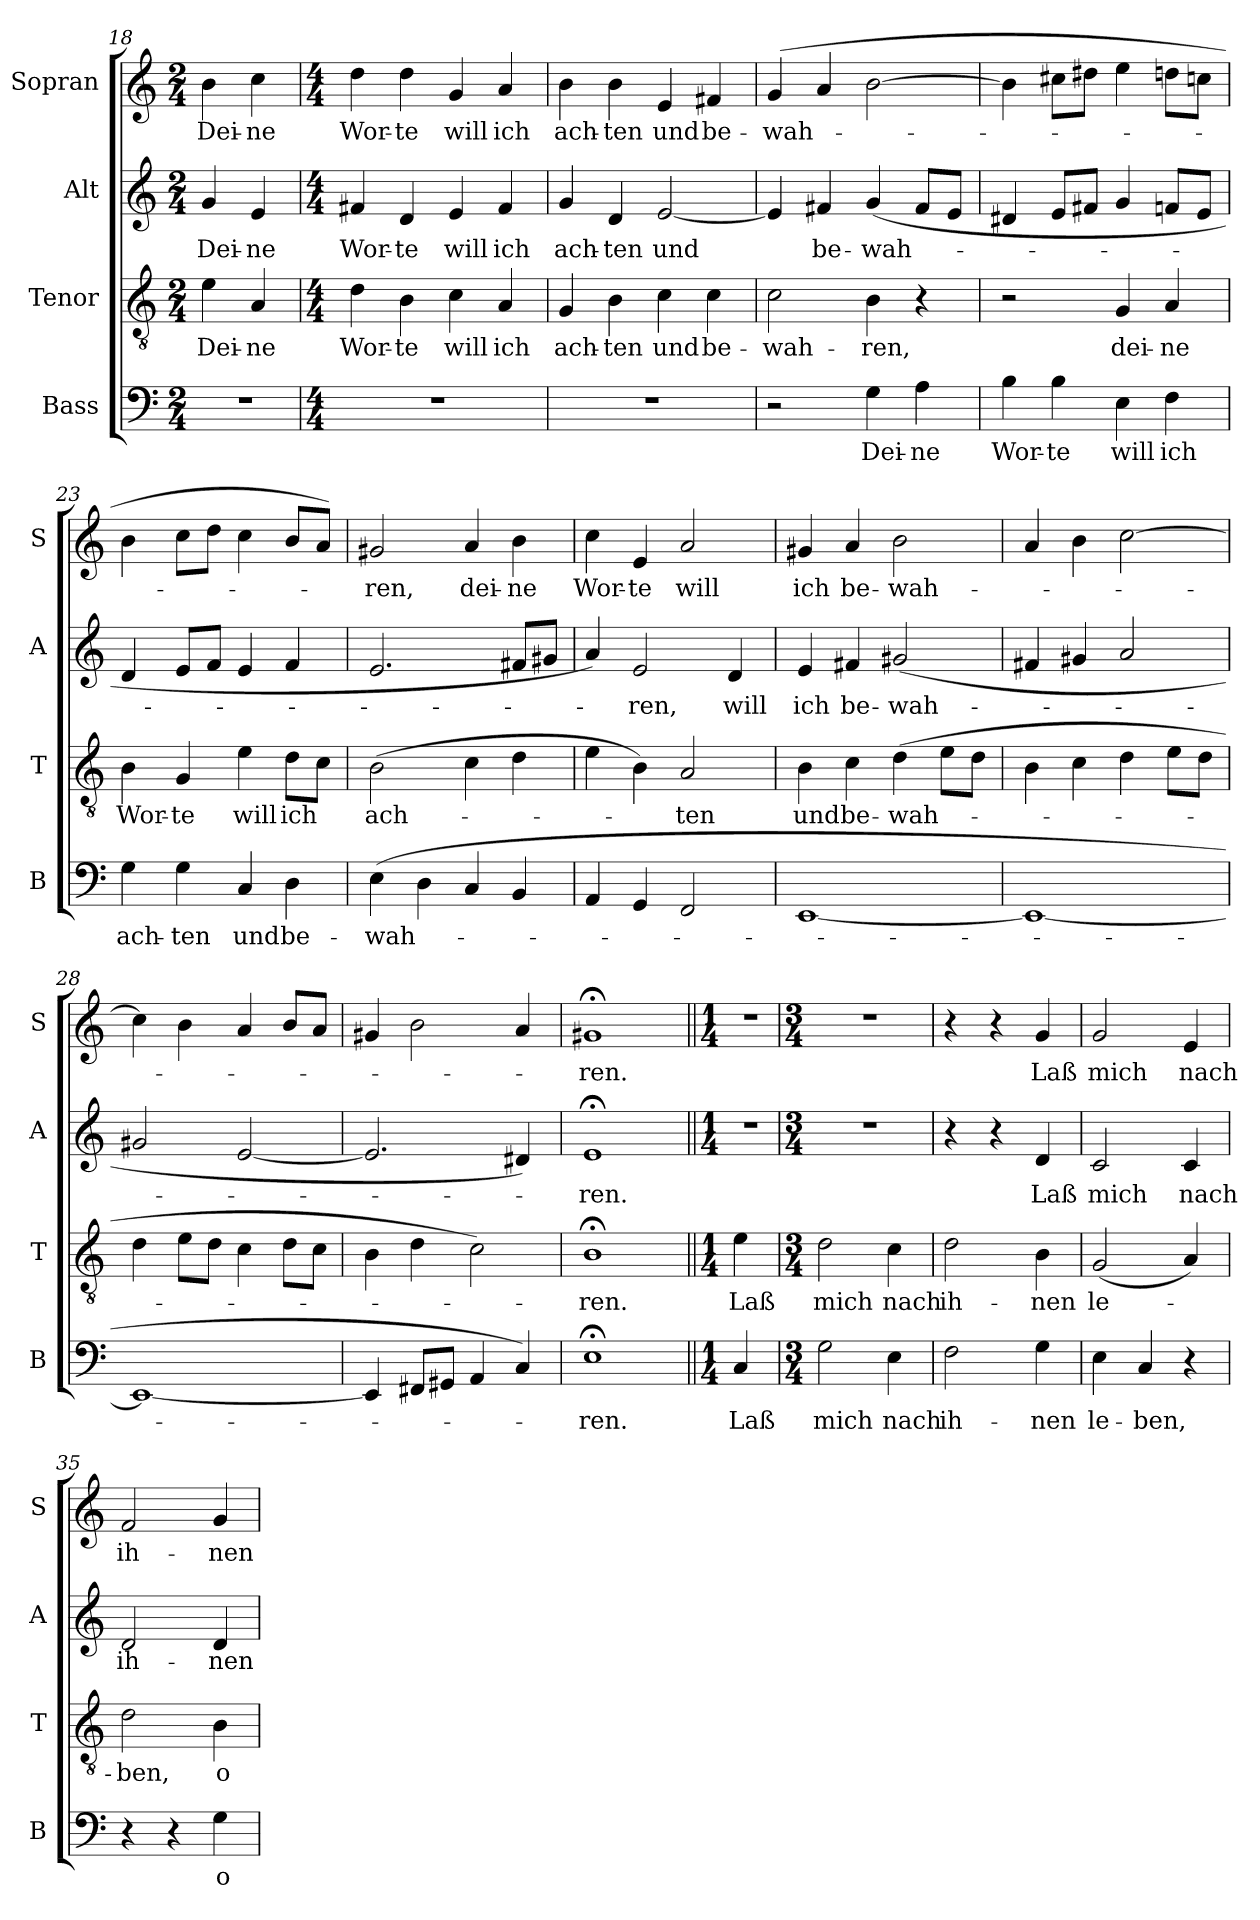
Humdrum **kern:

**kern	**text	**kern	**text	**kern	**text	**kern	**text
*part4	*part4	*part3	*part3	*part2	*part2	*part1	*part1
*staff4	*staff4	*staff3	*staff3	*staff2	*staff2	*staff1	*staff1
*I"Bass	*	*I"Tenor	*	*I"Alt	*	*I"Sopran	*
*I'B	*	*I'T	*	*I'A	*	*I'S	*
*clefF4	*	*clefGv2	*	*clefG2	*	*clefG2	*
*k[]	*	*k[]	*	*k[]	*	*k[]	*
*M2/4	*	*M2/4	*	*M2/4	*	*M2/4	*
=18	=18	=18	=18	=18	=18	=18	=18
!	!	!	!LO:LY:b	!	!LO:LY:b	!	!LO:LY:b
2r	.	4e\	Dei-	4g/	Dei-	4b\	Dei-
!	!	!	!LO:LY:b	!	!LO:LY:b	!	!LO:LY:b
.	.	4A/	-ne	4e/	-ne	4cc\	-ne
=19	=19	=19	=19	=19	=19	=19	=19
*M4/4	*	*M4/4	*	*M4/4	*	*M4/4	*
!	!	!	!LO:LY:b	!	!LO:LY:b	!	!LO:LY:b
1r	.	4d\	Wor-	4f#X/	Wor-	4dd\	Wor-
!	!	!	!LO:LY:b	!	!LO:LY:b	!	!LO:LY:b
.	.	4B\	-te	4d/	-te	4dd\	-te
!	!	!	!LO:LY:b	!	!LO:LY:b	!	!LO:LY:b
.	.	4c\	will	4e/	will	4g/	will
!	!	!	!LO:LY:b	!	!LO:LY:b	!	!LO:LY:b
.	.	4A/	ich	4f#/	ich	4a/	ich
=20	=20	=20	=20	=20	=20	=20	=20
!	!	!	!LO:LY:b	!	!LO:LY:b	!	!LO:LY:b
1r	.	4G/	ach-	4g/	ach-	4b\	ach-
!	!	!	!LO:LY:b	!	!LO:LY:b	!	!LO:LY:b
.	.	4B\	-ten	4d/	-ten	4b\	-ten
!	!	!	!LO:LY:b	!	!LO:LY:b	!	!LO:LY:b
.	.	4c\	und	[2e/	und	4e/	und
!	!	!	!LO:LY:b	!	!	!	!LO:LY:b
.	.	4c\	be-	.	.	4f#X/	be-
!!LO:LB:g=z
=21	=21	=21	=21	=21	=21	=21	=21
!	!	!	!LO:LY:b	!	!	!	!LO:LY:b
2r	.	2c\	-wah-	4e/]	.	(>4g/	-wah-
!	!	!	!	!	!LO:LY:b	!	!
.	.	.	.	4f#X/	be-	4a/	.
!	!LO:LY:b	!	!LO:LY:b	!	!LO:LY:b	!	!
4G\	Dei-	4B\	-ren,	(>4g/	-wah-	[2b\	.
!	!LO:LY:b	!	!	!	!	!	!
4A\	-ne	4r	.	8f#/L	.	.	.
.	.	.	.	8e/J	.	.	.
=22	=22	=22	=22	=22	=22	=22	=22
!	!LO:LY:b	!	!	!	!	!	!
4B\	Wor-	2r	.	4d#X/	.	4b\]	.
!	!LO:LY:b	!	!	!	!	!	!
4B\	-te	.	.	8e/L	.	8cc#X\L	.
.	.	.	.	8f#X/J	.	8dd#X\J	.
!	!LO:LY:b	!	!LO:LY:b	!	!	!	!
4E\	will	4G/	dei-	4g/	.	4ee\	.
!	!LO:LY:b	!	!LO:LY:b	!	!	!	!
4F\	ich	4A/	-ne	8fn/L	.	8ddn\L	.
.	.	.	.	8e/J	.	8ccn\J	.
=23	=23	=23	=23	=23	=23	=23	=23
!	!LO:LY:b	!	!LO:LY:b	!	!	!	!
4G\	ach-	4B\	Wor-	4d/	.	4b\	.
!	!LO:LY:b	!	!LO:LY:b	!	!	!	!
4G\	-ten	4G/	-te	8e/L	.	8cc\L	.
.	.	.	.	8f/J	.	8dd\J	.
!	!LO:LY:b	!	!LO:LY:b	!	!	!	!
4C/	und	4e\	will	4e/	.	4cc\	.
!	!LO:LY:b	!	!LO:LY:b	!	!	!	!
4D\	be-	8d\L	ich	4f/	.	8b/L	.
.	.	8c\J	.	.	.	8a/J)	.
=24	=24	=24	=24	=24	=24	=24	=24
!	!LO:LY:b	!	!LO:LY:b	!	!	!	!LO:LY:b
(>4E\	-wah-	(>2B\	ach-	2.e/	.	2g#X/	-ren,
4D\	.	.	.	.	.	.	.
!	!	!	!	!	!	!	!LO:LY:b
4C/	.	4c\	.	.	.	4a/	dei-
!	!	!	!	!	!	!	!LO:LY:b
4BB/	.	4d\	.	8f#X/L	.	4b\	-ne
.	.	.	.	8g#X/J	.	.	.
=25	=25	=25	=25	=25	=25	=25	=25
!	!	!	!	!	!	!	!LO:LY:b
4AA/	.	4e\	.	4a/)	.	4cc\	Wor-
!	!	!	!	!	!LO:LY:b	!	!LO:LY:b
4GG/	.	4B\)	.	2e/	-ren,	4e/	-te
!	!	!	!LO:LY:b	!	!	!	!LO:LY:b
2FF/	.	2A/	-ten	.	.	2a/	will
!	!	!	!	!	!LO:LY:b	!	!
.	.	.	.	4d/	will	.	.
!!LO:PB:g=z
=26	=26	=26	=26	=26	=26	=26	=26
!	!	!	!LO:LY:b	!	!LO:LY:b	!	!LO:LY:b
[1EE	.	4B\	und	4e/	ich	4g#X/	ich
!	!	!	!LO:LY:b	!	!LO:LY:b	!	!LO:LY:b
.	.	4c\	be-	4f#X/	be-	4a/	be-
!	!	!	!LO:LY:b	!	!LO:LY:b	!	!LO:LY:b
.	.	(>4d\	-wah-	(>2g#X/	-wah-	2b\	-wah-
.	.	8e\L	.	.	.	.	.
.	.	8d\J	.	.	.	.	.
=27	=27	=27	=27	=27	=27	=27	=27
1EE_	.	4B\	.	4f#X/	.	4a/	.
.	.	4c\	.	4g#X/	.	4b\	.
.	.	4d\	.	2a/	.	[2cc\	.
.	.	8e\L	.	.	.	.	.
.	.	8d\J	.	.	.	.	.
=28	=28	=28	=28	=28	=28	=28	=28
1EE_	.	4d\	.	2g#X/	.	4cc\]	.
.	.	8e\L	.	.	.	4b\	.
.	.	8d\J	.	.	.	.	.
.	.	4c\	.	[2e/	.	4a/	.
.	.	8d\L	.	.	.	8b/L	.
.	.	8c\J	.	.	.	8a/J	.
=29	=29	=29	=29	=29	=29	=29	=29
4EE/]	.	4B\	.	2.e/]	.	4g#X/	.
8FF#X/L	.	4d\	.	.	.	2b\	.
8GG#X/J	.	.	.	.	.	.	.
4AA/	.	2c\)	.	.	.	.	.
4C/)	.	.	.	4d#X/)	.	4a/	.
=30	=30	=30	=30	=30	=30	=30	=30
!	!LO:LY:b	!	!LO:LY:b	!	!LO:LY:b	!	!LO:LY:b
1E;<	-ren.	1B;<	-ren.	1e;<	-ren.	1g#X;<	-ren.
=31||	=31||	=31||	=31||	=31||	=31||	=31||	=31||
*M1/4	*	*M1/4	*	*M1/4	*	*M1/4	*
!	!LO:LY:b	!	!LO:LY:b	!	!	!	!
4C/	Laß	4e\	Laß	4r	.	4r	.
!!LO:PB:g=z
=32	=32	=32	=32	=32	=32	=32	=32
*M3/4	*	*M3/4	*	*M3/4	*	*M3/4	*
!	!LO:LY:b	!	!LO:LY:b	!	!	!	!
2G\	mich	2d\	mich	2.r	.	2.r	.
!	!LO:LY:b	!	!LO:LY:b	!	!	!	!
4E\	nach	4c\	nach	.	.	.	.
=33	=33	=33	=33	=33	=33	=33	=33
!	!LO:LY:b	!	!LO:LY:b	!	!	!	!
2F\	ih-	2d\	ih-	4r	.	4r	.
.	.	.	.	4r	.	4r	.
!	!LO:LY:b	!	!LO:LY:b	!	!LO:LY:b	!	!LO:LY:b
4G\	-nen	4B\	-nen	4d/	Laß	4g/	Laß
=34	=34	=34	=34	=34	=34	=34	=34
!	!LO:LY:b	!	!LO:LY:b	!	!LO:LY:b	!	!LO:LY:b
4E\	le-	(<2G/	le-	2c/	mich	2g/	mich
!	!LO:LY:b	!	!	!	!	!	!
4C/	-ben,	.	.	.	.	.	.
!	!	!	!	!	!LO:LY:b	!	!LO:LY:b
4r	.	4A/)	.	4c/	nach	4e/	nach
=35	=35	=35	=35	=35	=35	=35	=35
!	!	!	!LO:LY:b	!	!LO:LY:b	!	!LO:LY:b
4r	.	2d\	-ben,	2d/	ih-	2f/	ih-
4r	.	.	.	.	.	.	.
!	!LO:LY:b	!	!LO:LY:b	!	!LO:LY:b	!	!LO:LY:b
4G\	o	4B\	o	4d/	-nen	4g/	-nen
=	=	=	=	=	=	=	=
*-	*-	*-	*-	*-	*-	*-	*-
